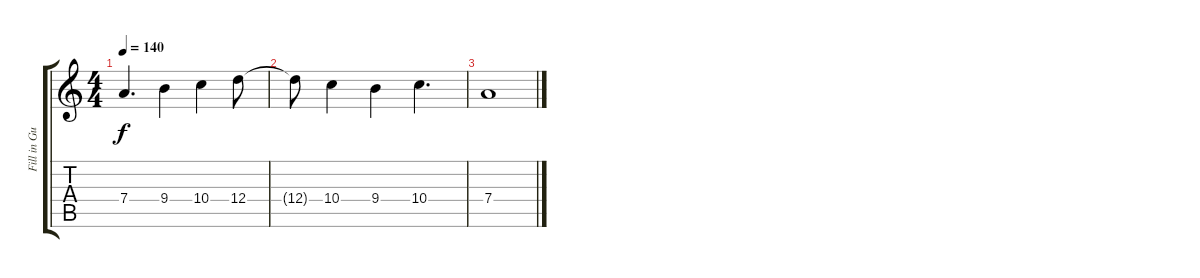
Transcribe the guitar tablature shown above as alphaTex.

\track ("Fill in Guitar" "Fill in Gu") {instrument overdrivenguitar}
\staff {score tabs}
\tuning (E4 B3 G3 D3 A2 E2) {hide}
\ts (4 4)
\tempo 140
\clef g2
\ks c
7.4{t}.4{d dy f} 9.4.4 10.4.4 12.4.8 |
12.4{t}.8 10.4.4 9.4.4 10.4.4{d} |
7.4.1
